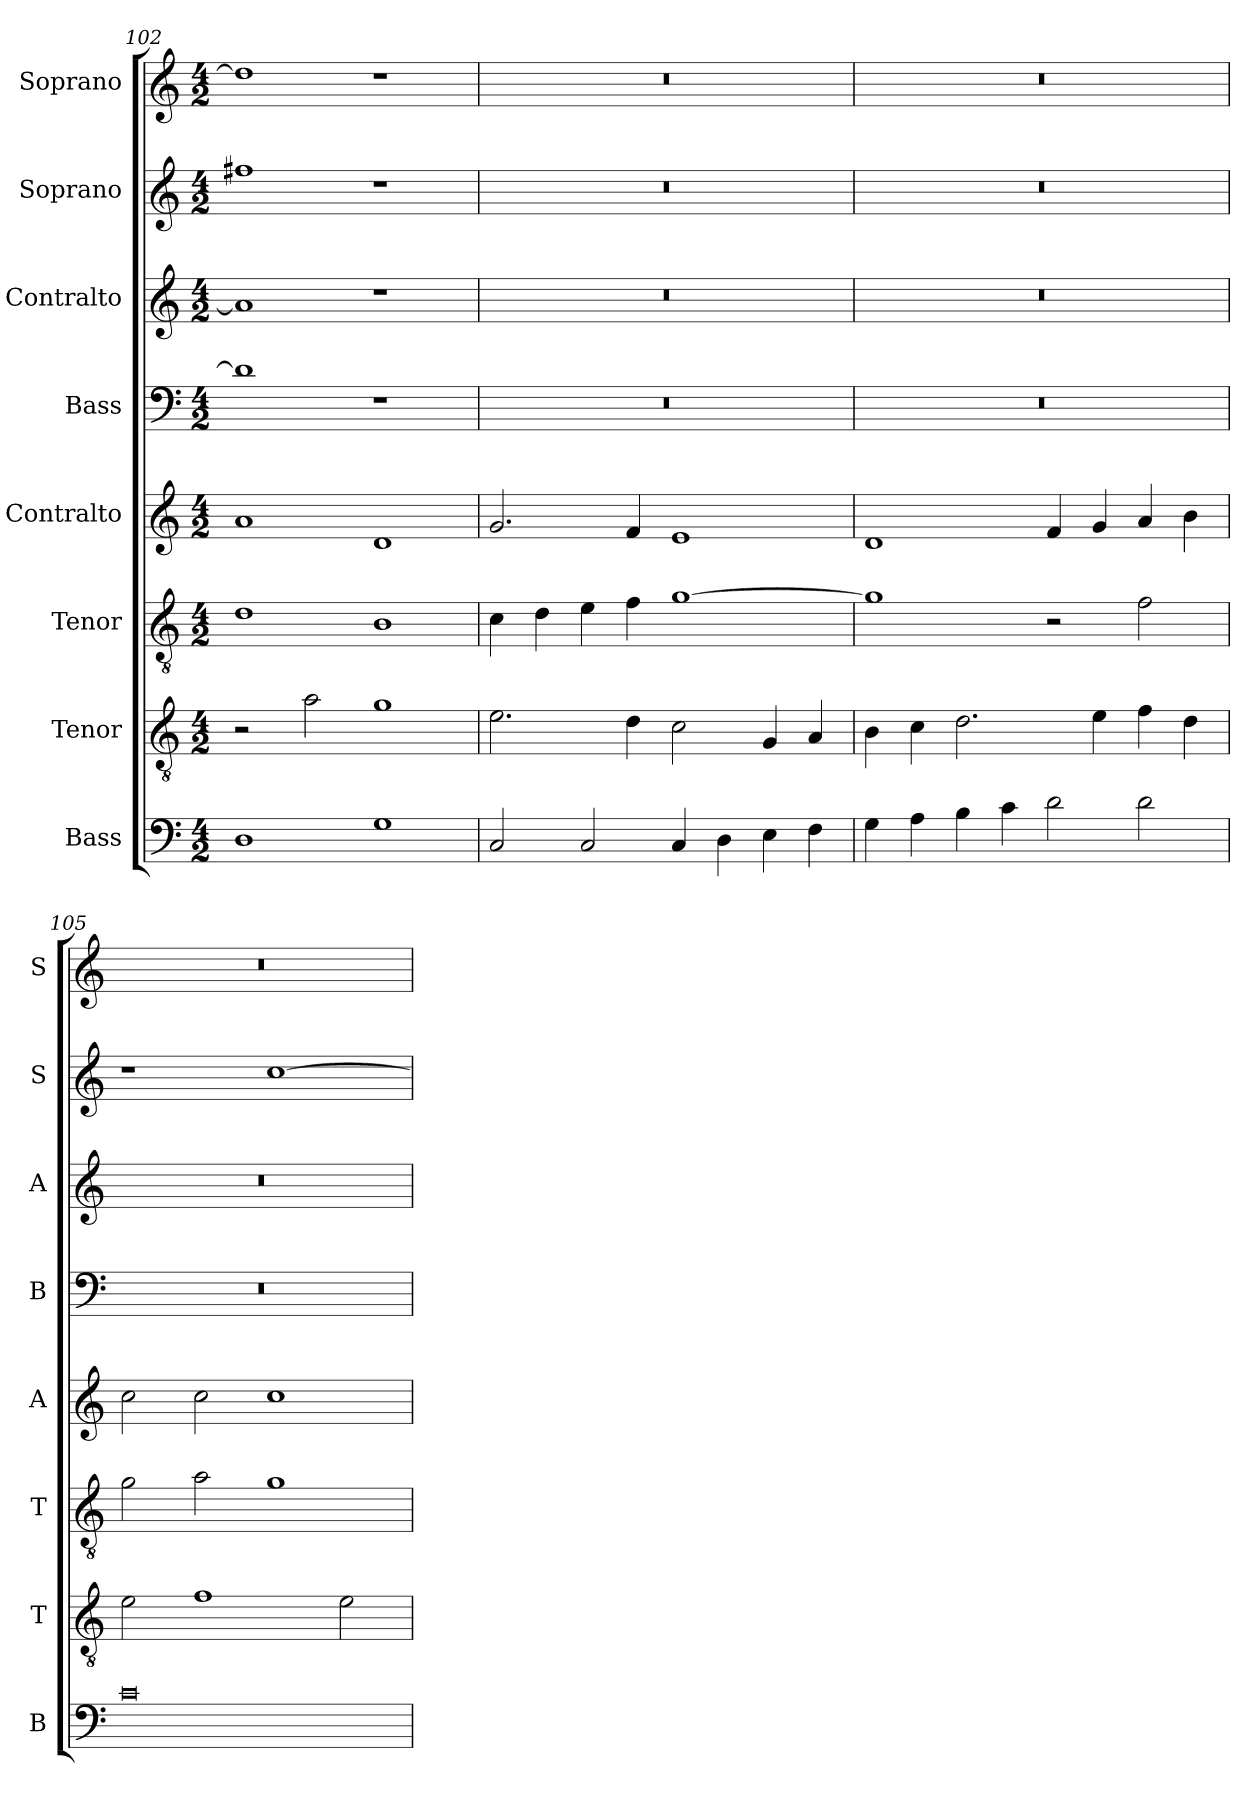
**kern	**kern	**kern	**kern	**kern	**kern	**kern	**kern
*part8	*part7	*part6	*part5	*part4	*part3	*part2	*part1
*staff8	*staff7	*staff6	*staff5	*staff4	*staff3	*staff2	*staff1
*I"Bass	*I"Tenor	*I"Tenor	*I"Contralto	*I"Bass	*I"Contralto	*I"Soprano	*I"Soprano
*I'B	*I'T	*I'T	*I'A	*I'B	*I'A	*I'S	*I'S
*clefF4	*clefGv2	*clefGv2	*clefG2	*clefF4	*clefG2	*clefG2	*clefG2
*k[]	*k[]	*k[]	*k[]	*k[]	*k[]	*k[]	*k[]
*G:mix	*G:mix	*G:mix	*G:mix	*G:mix	*G:mix	*G:mix	*G:mix
*M4/2	*M4/2	*M4/2	*M4/2	*M4/2	*M4/2	*M4/2	*M4/2
=102	=102	=102	=102	=102	=102	=102	=102
1D	2r	1d	1a	1d]	1a]	1ff#X	1dd]
.	2a	.	.	.	.	.	.
1G	1g	1B	1d	1r	1r	1r	1r
=103	=103	=103	=103	=103	=103	=103	=103
2C	2.e	4c	2.g	0r	0r	0r	0r
.	.	4d	.	.	.	.	.
2C	.	4e	.	.	.	.	.
.	4d	4f	4f	.	.	.	.
4C	2c	[1g	1e	.	.	.	.
4D	.	.	.	.	.	.	.
4E	4G	.	.	.	.	.	.
4F	4A	.	.	.	.	.	.
=104	=104	=104	=104	=104	=104	=104	=104
4G	4B	1g]	1d	0r	0r	0r	0r
4A	4c	.	.	.	.	.	.
4B	2.d	.	.	.	.	.	.
4c	.	.	.	.	.	.	.
2d	.	2r	4f	.	.	.	.
.	4e	.	4g	.	.	.	.
2d	4f	2f	4a	.	.	.	.
.	4d	.	4b	.	.	.	.
=105	=105	=105	=105	=105	=105	=105	=105
0c	2e	2g	2cc	0r	0r	1r	0r
.	1f	2a	2cc	.	.	.	.
.	.	1g	1cc	.	.	[1cc	.
.	2e	.	.	.	.	.	.
=	=	=	=	=	=	=	=
*-	*-	*-	*-	*-	*-	*-	*-
